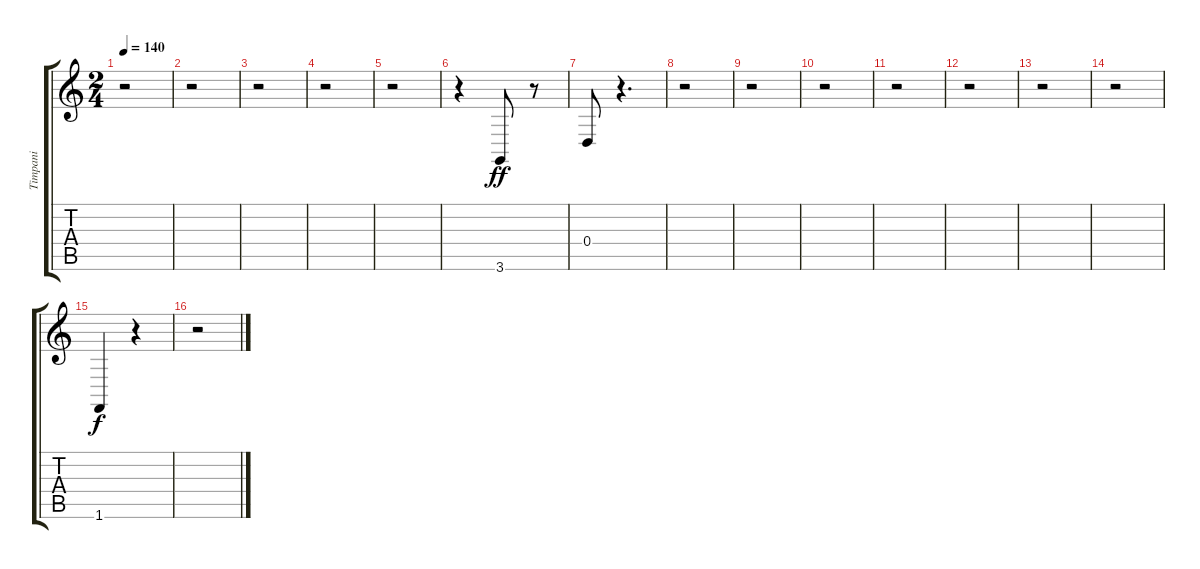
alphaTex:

\track ("Timpani" "Timpani") {instrument timpani}
\staff {score tabs}
\tuning (E4 B3 G3 D3 A2 E2) {hide}
\ts (2 4)
\tempo 140
\clef g2
\ks c
r.2{dy fff} |
r.2 |
r.2 |
r.2 |
r.2 |
r.4 3.6.8{dy ff} r.8 |
0.4.8 r.4{d} |
r.2 |
r.2 |
r.2 |
r.2 |
r.2 |
r.2 |
r.2 |
1.6.4{dy f} r.4 |
r.2
